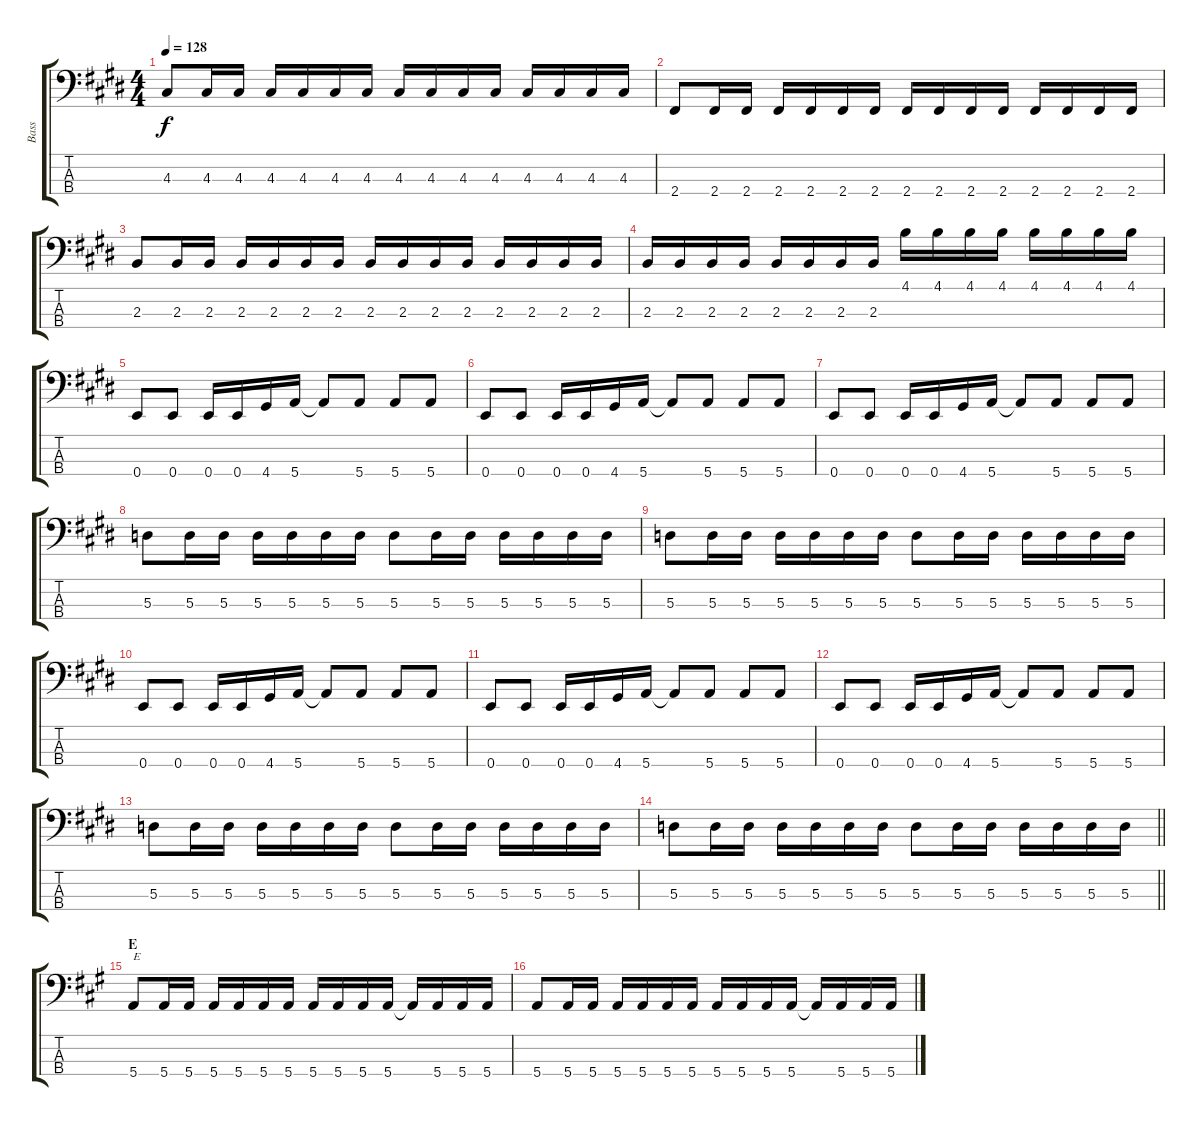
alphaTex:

\track ("Bass" "Bass") {instrument electricbasspick}
\staff {score tabs}
\tuning (G2 D2 A1 E1) {hide}
\ts (4 4)
\tempo 128
\clef f4
\ks e
4.3.8{dy f} 4.3.16 4.3.16 4.3.16 4.3.16 4.3.16 4.3.16 4.3.16 4.3.16 4.3.16 4.3.16 4.3.16 4.3.16 4.3.16 4.3.16 |
2.4.8 2.4.16 2.4.16 2.4.16 2.4.16 2.4.16 2.4.16 2.4.16 2.4.16 2.4.16 2.4.16 2.4.16 2.4.16 2.4.16 2.4.16 |
2.3.8 2.3.16 2.3.16 2.3.16 2.3.16 2.3.16 2.3.16 2.3.16 2.3.16 2.3.16 2.3.16 2.3.16 2.3.16 2.3.16 2.3.16 |
2.3.16 2.3.16 2.3.16 2.3.16 2.3.16 2.3.16 2.3.16 2.3.16 4.1.16 4.1.16 4.1.16 4.1.16 4.1.16 4.1.16 4.1.16 4.1.16 |
0.4.8 0.4.8 0.4.16 0.4.16 4.4.16 5.4.16 5.4{t}.8 5.4.8 5.4.8 5.4.8 |
0.4.8 0.4.8 0.4.16 0.4.16 4.4.16 5.4.16 5.4{t}.8 5.4.8 5.4.8 5.4.8 |
0.4.8 0.4.8 0.4.16 0.4.16 4.4.16 5.4.16 5.4{t}.8 5.4.8 5.4.8 5.4.8 |
5.3.8 5.3.16 5.3.16 5.3.16 5.3.16 5.3.16 5.3.16 5.3.8 5.3.16 5.3.16 5.3.16 5.3.16 5.3.16 5.3.16 |
5.3.8 5.3.16 5.3.16 5.3.16 5.3.16 5.3.16 5.3.16 5.3.8 5.3.16 5.3.16 5.3.16 5.3.16 5.3.16 5.3.16 |
0.4.8 0.4.8 0.4.16 0.4.16 4.4.16 5.4.16 5.4{t}.8 5.4.8 5.4.8 5.4.8 |
0.4.8 0.4.8 0.4.16 0.4.16 4.4.16 5.4.16 5.4{t}.8 5.4.8 5.4.8 5.4.8 |
0.4.8 0.4.8 0.4.16 0.4.16 4.4.16 5.4.16 5.4{t}.8 5.4.8 5.4.8 5.4.8 |
5.3.8 5.3.16 5.3.16 5.3.16 5.3.16 5.3.16 5.3.16 5.3.8 5.3.16 5.3.16 5.3.16 5.3.16 5.3.16 5.3.16 |
\barLineRight lightlight
5.3.8 5.3.16 5.3.16 5.3.16 5.3.16 5.3.16 5.3.16 5.3.8 5.3.16 5.3.16 5.3.16 5.3.16 5.3.16 5.3.16 |
\section ("" "E")
\ks a
5.4.8{txt "E"} 5.4.16 5.4.16 5.4.16 5.4.16 5.4.16 5.4.16 5.4.16 5.4.16 5.4.16 5.4.16 5.4{t}.16 5.4.16 5.4.16 5.4.16 |
5.4.8 5.4.16 5.4.16 5.4.16 5.4.16 5.4.16 5.4.16 5.4.16 5.4.16 5.4.16 5.4.16 5.4{t}.16 5.4.16 5.4.16 5.4.16
